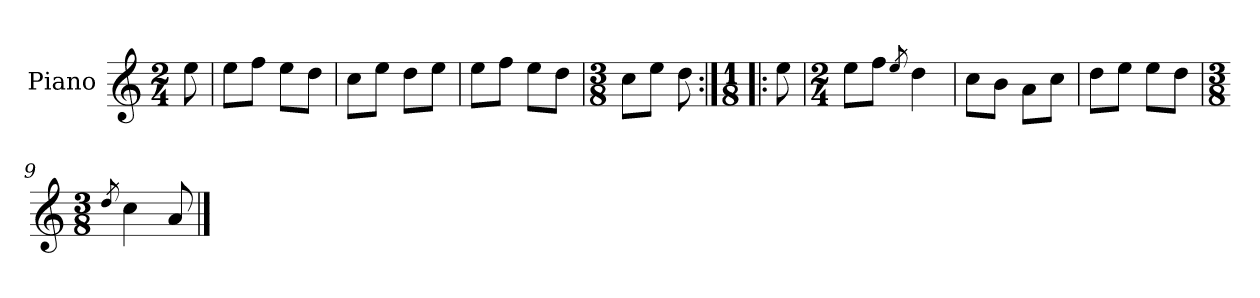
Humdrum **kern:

**kern
*part1
*staff1
*I"Piano
*I'Pno.
*clefG2
*k[]
*M2/4
=
8ee\
=1
8ee\L
8ff\J
8ee\L
8dd\J
=2
8cc\L
8ee\J
8dd\L
8ee\J
=3
8ee\L
8ff\J
8ee\L
8dd\J
=4
*M3/8
8cc\L
8ee\J
8dd\
=5:|!|:
*M1/8
8ee\
=6
*M2/4
8ee\L
8ff\J
8qee/
4dd\
=7
8cc\L
8b\J
8a\L
8cc\J
=8
8dd\L
8ee\J
8ee\L
8dd\J
!!LO:LB:g=z
=9
*M3/8
8qdd/
4cc\
8a/
==
*-
